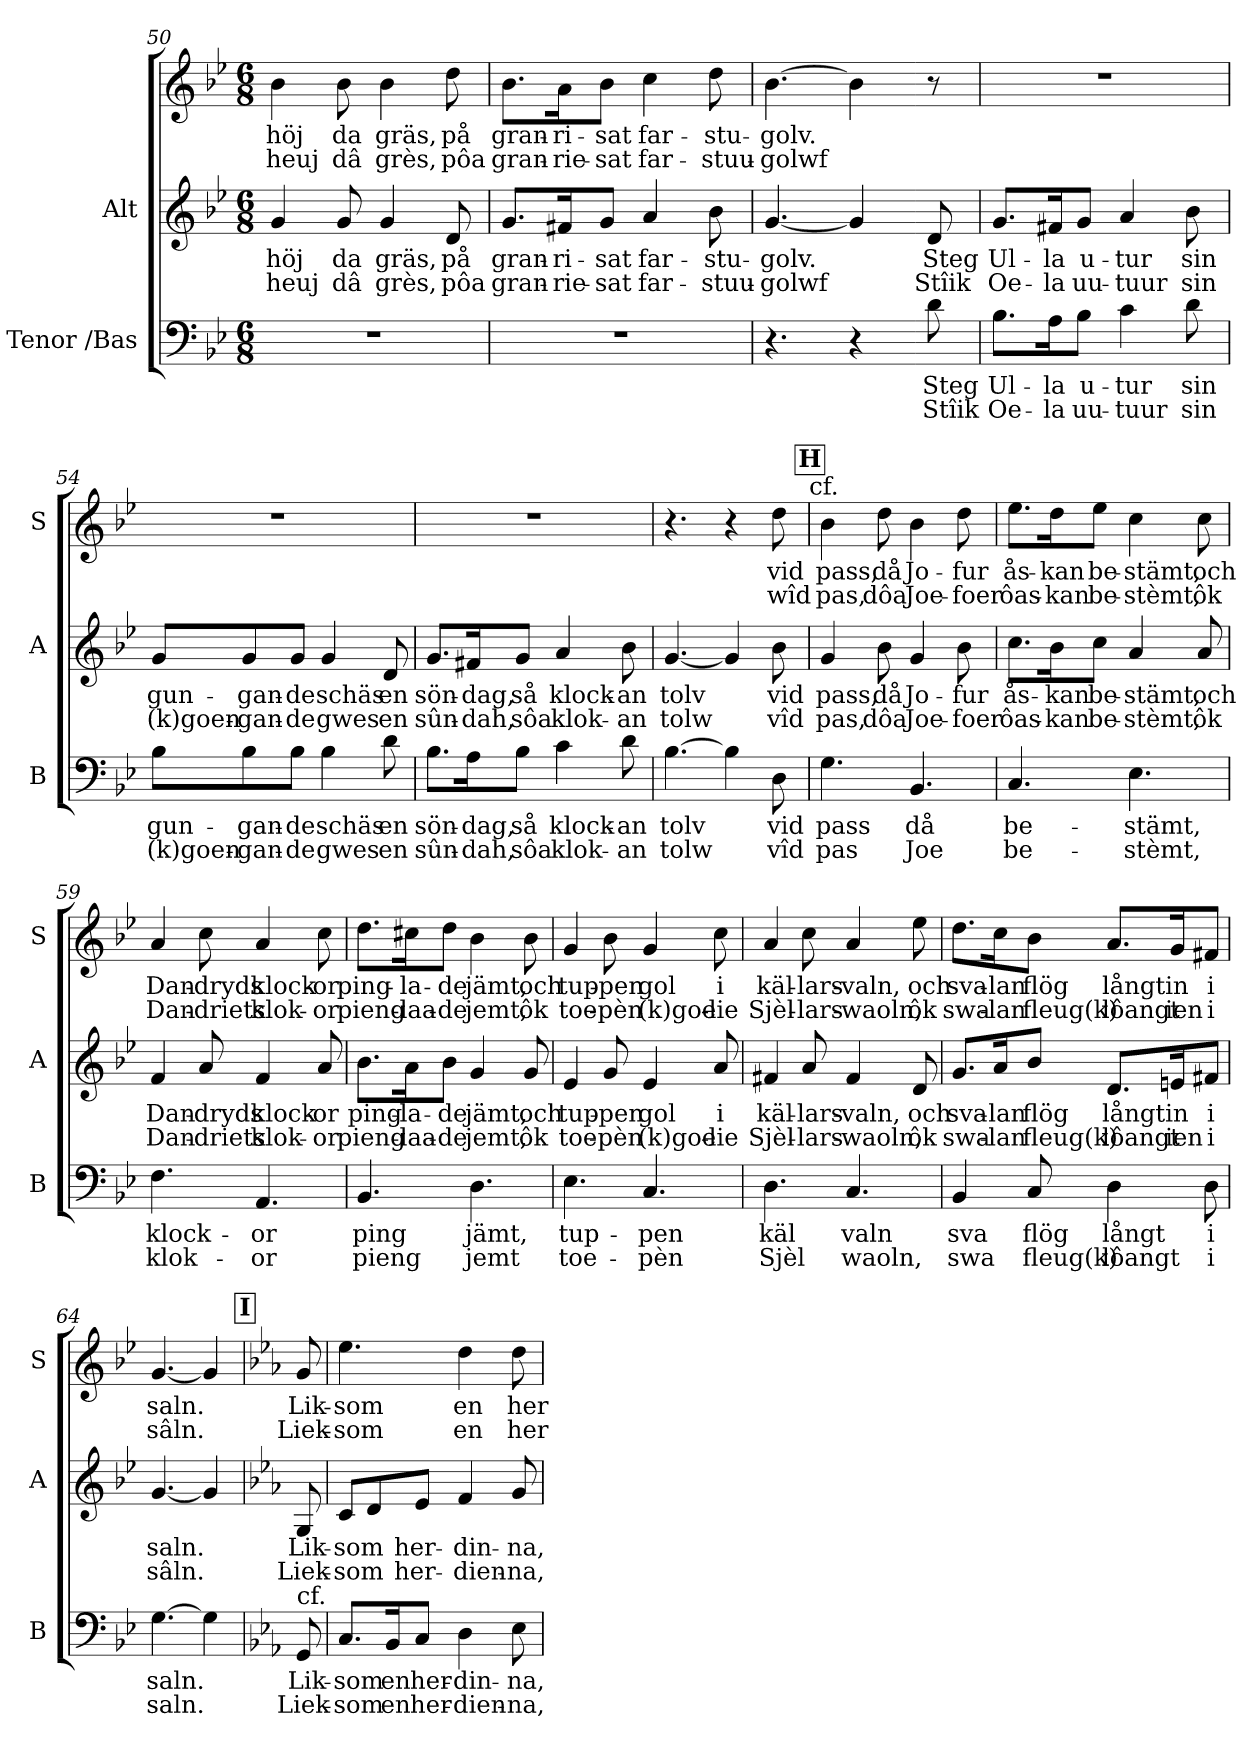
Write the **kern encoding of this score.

**kern	**text	**text	**kern	**text	**text	**kern	**text	**text
*part3	*part3	*part3	*part2	*part2	*part2	*part1	*part1	*part1
*staff3	*staff3	*staff3	*staff2	*staff2	*staff2	*staff1	*staff1	*staff1
*I"Tenor /Bas	*	*	*I"Alt	*	*	*	*	*
*I'B	*	*	*I'A	*	*	*I'S	*	*
*clefF4	*	*	*clefG2	*	*	*clefG2	*	*
*k[b-e-]	*	*	*k[b-e-]	*	*	*k[b-e-]	*	*
*B-:	*	*	*B-:	*	*	*B-:	*	*
*M6/8	*	*	*M6/8	*	*	*M6/8	*	*
=50	=50	=50	=50	=50	=50	=50	=50	=50
!	!	!	!	!LO:LY:b	!LO:LY:b	!	!LO:LY:b	!LO:LY:b
2.r	.	.	4g/	höj	heuj	4b-\	höj	heuj
!	!	!	!	!LO:LY:b	!LO:LY:b	!	!LO:LY:b	!LO:LY:b
.	.	.	8g/	da	dâ	8b-\	da	dâ
!	!	!	!	!LO:LY:b	!LO:LY:b	!	!LO:LY:b	!LO:LY:b
.	.	.	4g/	gräs,	grès,	4b-\	gräs,	grès,
!	!	!	!	!LO:LY:b	!LO:LY:b	!	!LO:LY:b	!LO:LY:b
.	.	.	8d/	på	pôa	8dd\	på	pôa
=51	=51	=51	=51	=51	=51	=51	=51	=51
!	!	!	!	!LO:LY:b	!LO:LY:b	!	!LO:LY:b	!LO:LY:b
2.r	.	.	8.g/L	gran-	gran-	8.b-\L	gran-	gran-
!	!	!	!	!LO:LY:b	!LO:LY:b	!	!LO:LY:b	!LO:LY:b
.	.	.	16f#X/K	-ri-	-rie-	16a\K	-ri-	-rie-
!	!	!	!	!LO:LY:b	!LO:LY:b	!	!LO:LY:b	!LO:LY:b
.	.	.	8g/J	-sat	-sat	8b-\J	-sat	-sat
!	!	!	!	!LO:LY:b	!LO:LY:b	!	!LO:LY:b	!LO:LY:b
.	.	.	4a/	far-	far-	4cc\	far-	far-
!	!	!	!	!LO:LY:b	!LO:LY:b	!	!LO:LY:b	!LO:LY:b
.	.	.	8b-\	-stu-	-stuu-	8dd\	-stu-	-stuu-
=52	=52	=52	=52	=52	=52	=52	=52	=52
!	!	!	!	!LO:LY:b	!LO:LY:b	!	!LO:LY:b	!LO:LY:b
4.r	.	.	[4.g/	-golv.	-golwf	[4.b-\	-golv.	-golwf
4r	.	.	4g/]	.	.	4b-\]	.	.
=52X5-	=52X5-	=52X5-	=52X5-	=52X5-	=52X5-	=52X5-	=52X5-	=52X5-
!	!LO:LY:b	!LO:LY:b	!	!LO:LY:b	!LO:LY:b	!	!	!
8d\	Steg	Stîik	8d/	Steg	Stîik	8r	.	.
!!LO:PB:g=z
=53	=53	=53	=53	=53	=53	=53	=53	=53
!	!LO:LY:b	!LO:LY:b	!	!LO:LY:b	!LO:LY:b	!	!	!
8.B-\L	-Ul-	Oe-	8.g/L	Ul-	Oe-	2.r	.	.
!	!LO:LY:b	!LO:LY:b	!	!LO:LY:b	!LO:LY:b	!	!	!
16A\K	la	-la	16f#X/K	-la	-la	.	.	.
!	!LO:LY:b	!LO:LY:b	!	!LO:LY:b	!LO:LY:b	!	!	!
8B-\J	-u-	uu-	8g/J	u-	uu-	.	.	.
!	!LO:LY:b	!LO:LY:b	!	!LO:LY:b	!LO:LY:b	!	!	!
4c\	tur	-tuur	4a/	-tur	-tuur	.	.	.
!	!LO:LY:b	!LO:LY:b	!	!LO:LY:b	!LO:LY:b	!	!	!
8d\	sin	sin	8b-\	sin	sin	.	.	.
=54	=54	=54	=54	=54	=54	=54	=54	=54
!	!LO:LY:b	!LO:LY:b	!	!LO:LY:b	!LO:LY:b	!	!	!
8B-\L	-gun-	(k)goen-	8g/L	gun-	(k)goen-	2.r	.	.
!	!LO:LY:b	!LO:LY:b	!	!LO:LY:b	!LO:LY:b	!	!	!
8B-\	-gan-	-gan-	8g/	-gan-	-gan-	.	.	.
!	!LO:LY:b	!LO:LY:b	!	!LO:LY:b	!LO:LY:b	!	!	!
8B-\J	de	-de	8g/J	-de	-de	.	.	.
!	!LO:LY:b	!LO:LY:b	!	!LO:LY:b	!LO:LY:b	!	!	!
4B-\	schäs	gwes	4g/	schäs	gwes	.	.	.
!	!LO:LY:b	!LO:LY:b	!	!LO:LY:b	!LO:LY:b	!	!	!
8d\	en	en	8d/	en	en	.	.	.
=55	=55	=55	=55	=55	=55	=55	=55	=55
!	!LO:LY:b	!LO:LY:b	!	!LO:LY:b	!LO:LY:b	!	!	!
8.B-\L	-sön-	sûn-	8.g/L	sön-	sûn-	2.r	.	.
!	!LO:LY:b	!LO:LY:b	!	!LO:LY:b	!LO:LY:b	!	!	!
16A\K	dag,	-dah,	16f#X/K	-dag,	-dah,	.	.	.
!	!LO:LY:b	!LO:LY:b	!	!LO:LY:b	!LO:LY:b	!	!	!
8B-\J	så	sôa	8g/J	så	sôa	.	.	.
!	!LO:LY:b	!LO:LY:b	!	!LO:LY:b	!LO:LY:b	!	!	!
4c\	-klock-	klok-	4a/	klock-	klok-	.	.	.
!	!LO:LY:b	!LO:LY:b	!	!LO:LY:b	!LO:LY:b	!	!	!
8d\	an	-an	8b-\	-an	-an	.	.	.
=56	=56	=56	=56	=56	=56	=56	=56	=56
!	!LO:LY:b	!LO:LY:b	!	!LO:LY:b	!LO:LY:b	!	!	!
[4.B-\	tolv	tolw	[4.g/	tolv	tolw	4.r	.	.
4B-\]	.	.	4g/]	.	.	4r	.	.
!	!LO:LY:b	!LO:LY:b	!	!LO:LY:b	!LO:LY:b	!	!LO:LY:b	!LO:LY:b
8D\	vid	vîd	8b-\	vid	vîd	8dd\	vid	wîd
!	!	!	!	!	!	!LO:TX:a:t=cf.	!	!
!!LO:LB:g=z
!!LO:REH:place=s1:a:B:fs=13.8:t=H
=57	=57	=57	=57	=57	=57	=57	=57	=57
!	!LO:LY:b	!LO:LY:b	!	!LO:LY:b	!LO:LY:b	!	!LO:LY:b	!LO:LY:b
*^	*	*	*	*	*	*	*	*
4.G\	8..ryy	pass	pas	4g/	pass,	pas,	4b-\	pass,	pas,
.	2ryy	.	.	.	.	.	.	.	.
!	!	!	!	!	!LO:LY:b	!LO:LY:b	!	!LO:LY:b	!LO:LY:b
.	.	.	.	8b-\	då	dôa	8dd\	då	dôa
!	!	!LO:LY:b	!LO:LY:b	!	!LO:LY:b	!LO:LY:b	!	!LO:LY:b	!LO:LY:b
4.BB-/	.	då	Joe	4g/	Jo-	Joe-	4b-\	Jo-	Joe-
!	!	!	!	!	!LO:LY:b	!LO:LY:b	!	!LO:LY:b	!LO:LY:b
.	.	.	.	8b-\	-fur	-foer	8dd\	-fur	-foer
.	32ryy	.	.	.	.	.	.	.	.
=58	=58	=58	=58	=58	=58	=58	=58	=58	=58
!	!	!LO:LY:b	!LO:LY:b	!	!LO:LY:b	!LO:LY:b	!	!LO:LY:b	!LO:LY:b
*v	*v	*	*	*	*	*	*	*	*
4.C/	be-	be-	8.cc\L	ås-	ôas-	8.ee-\L	ås-	ôas-
!	!	!	!	!LO:LY:b	!LO:LY:b	!	!LO:LY:b	!LO:LY:b
.	.	.	16b-\K	-kan	-kan	16dd\K	-kan	-kan
!	!	!	!	!LO:LY:b	!LO:LY:b	!	!LO:LY:b	!LO:LY:b
.	.	.	8cc\J	be-	be-	8ee-\J	be-	be-
!	!LO:LY:b	!LO:LY:b	!	!LO:LY:b	!LO:LY:b	!	!LO:LY:b	!LO:LY:b
4.E-\	-stämt,	-stèmt,	4a/	-stämt,	-stèmt,	4cc\	-stämt,	-stèmt,
!	!	!	!	!LO:LY:b	!LO:LY:b	!	!LO:LY:b	!LO:LY:b
.	.	.	8a/	och	ôk	8cc\	och	ôk
=59	=59	=59	=59	=59	=59	=59	=59	=59
!	!LO:LY:b	!LO:LY:b	!	!LO:LY:b	!LO:LY:b	!	!LO:LY:b	!LO:LY:b
4.F\	klock-	klok-	4f/	Dan-	Dan-	4a/	Dan-	Dan-
!	!	!	!	!LO:LY:b	!LO:LY:b	!	!LO:LY:b	!LO:LY:b
.	.	.	8a/	-dryds	-driets	8cc\	-dryds	-driets
!	!LO:LY:b	!LO:LY:b	!	!LO:LY:b	!LO:LY:b	!	!LO:LY:b	!LO:LY:b
4.AA/	-or	-or	4f/	klock-	klok-	4a/	klock-	klok-
!	!	!	!	!LO:LY:b	!LO:LY:b	!	!LO:LY:b	!LO:LY:b
.	.	.	8a/	-or	-or	8cc\	-or	-or
=60	=60	=60	=60	=60	=60	=60	=60	=60
!	!LO:LY:b	!LO:LY:b	!	!LO:LY:b	!LO:LY:b	!	!LO:LY:b	!LO:LY:b
4.BB-/	ping	pieng	8.b-\L	ping-	pieng-	8.dd\L	ping-	pieng-
!	!	!	!	!LO:LY:b	!LO:LY:b	!	!LO:LY:b	!LO:LY:b
.	.	.	16a\K	-la-	-laa-	16cc#X\K	-la-	-laa-
!	!	!	!	!LO:LY:b	!LO:LY:b	!	!LO:LY:b	!LO:LY:b
.	.	.	8b-\J	-de	-de	8dd\J	-de	-de
!	!LO:LY:b	!LO:LY:b	!	!LO:LY:b	!LO:LY:b	!	!LO:LY:b	!LO:LY:b
4.D\	jämt,	jemt	4g/	jämt,	jemt,	4b-\	jämt,	jemt,
!	!	!	!	!LO:LY:b	!LO:LY:b	!	!LO:LY:b	!LO:LY:b
.	.	.	8g/	och	ôk	8b-\	och	ôk
!!LO:LB:g=z
=61	=61	=61	=61	=61	=61	=61	=61	=61
!	!LO:LY:b	!LO:LY:b	!	!LO:LY:b	!LO:LY:b	!	!LO:LY:b	!LO:LY:b
4.E-\	tup-	toe-	4e-/	tup-	toe-	4g/	tup-	toe-
!	!	!	!	!LO:LY:b	!LO:LY:b	!	!LO:LY:b	!LO:LY:b
.	.	.	8g/	-pen	-pèn	8b-\	-pen	-pèn
!	!LO:LY:b	!LO:LY:b	!	!LO:LY:b	!LO:LY:b	!	!LO:LY:b	!LO:LY:b
4.C/	-pen	-pèn	4e-/	gol	(k)goe-	4g/	gol	(k)goe-
!	!	!	!	!LO:LY:b	!LO:LY:b	!	!LO:LY:b	!LO:LY:b
.	.	.	8a/	i	-lie	8cc\	i	-lie
=62	=62	=62	=62	=62	=62	=62	=62	=62
!	!LO:LY:b	!LO:LY:b	!	!LO:LY:b	!LO:LY:b	!	!LO:LY:b	!LO:LY:b
4.D\	käl	Sjèl	4f#X/	käl-	Sjèl-	4a/	käl-	Sjèl-
!	!	!	!	!LO:LY:b	!LO:LY:b	!	!LO:LY:b	!LO:LY:b
.	.	.	8a/	-lars-	-lars-	8cc\	-lars-	-lars-
!	!LO:LY:b	!LO:LY:b	!	!LO:LY:b	!LO:LY:b	!	!LO:LY:b	!LO:LY:b
4.C/	valn	waoln,	4f#/	-valn,	-waoln,	4a/	-valn,	-waoln,
!	!	!	!	!LO:LY:b	!LO:LY:b	!	!LO:LY:b	!LO:LY:b
.	.	.	8d/	och	ôk	8ee-\	och	ôk
=63	=63	=63	=63	=63	=63	=63	=63	=63
!	!LO:LY:b	!LO:LY:b	!	!LO:LY:b	!LO:LY:b	!	!LO:LY:b	!LO:LY:b
4BB-/	sva	swa	8.g/L	sva-	swa-	8.dd\L	sva-	swa-
!	!	!	!	!LO:LY:b	!LO:LY:b	!	!LO:LY:b	!LO:LY:b
.	.	.	16a/K	-lan	-lan	16cc\K	-lan	-lan
!	!LO:LY:b	!LO:LY:b	!	!LO:LY:b	!LO:LY:b	!	!LO:LY:b	!LO:LY:b
8C/	flög	fleug(k)	8b-/J	flög	fleug(k)	8b-\J	flög	fleug(k)
!	!LO:LY:b	!LO:LY:b	!	!LO:LY:b	!LO:LY:b	!	!LO:LY:b	!LO:LY:b
4D\	långt	lôangt	8.d/L	långt	lôangt	8.a/L	långt	lôangt
!	!	!	!	!LO:LY:b	!LO:LY:b	!	!LO:LY:b	!LO:LY:b
.	.	.	16en/K	in	ien	16g/K	in	ien
!	!LO:LY:b	!LO:LY:b	!	!LO:LY:b	!LO:LY:b	!	!LO:LY:b	!LO:LY:b
8D\	i	i	8f#X/J	i	i	8f#X/J	i	i
=64	=64	=64	=64	=64	=64	=64	=64	=64
!	!LO:LY:b	!LO:LY:b	!	!LO:LY:b	!LO:LY:b	!	!LO:LY:b	!LO:LY:b
[4.G\	saln.	saln.	[4.g/	saln.	sâln.	[4.g/	saln.	sâln.
4G\]	.	.	4g/]	.	.	4g/]	.	.
!!LO:PB:g=z
!!LO:REH:place=s1:a:B:fs=13.8:t=I
=64X6	=64X6	=64X6	=64X6	=64X6	=64X6	=64X6	=64X6	=64X6
*k[b-e-a-]	*	*	*k[b-e-a-]	*	*	*k[b-e-a-]	*	*
*E-:	*	*	*E-:	*	*	*E-:	*	*
!LO:TX:a:t=cf.	!	!	!	!	!	!	!	!
!	!LO:LY:b	!LO:LY:b	!	!LO:LY:b	!LO:LY:b	!	!LO:LY:b	!LO:LY:b
8GG/	Lik-	Liek-	8G/	Lik-	Liek-	8g/	Lik-	Liek-
=65	=65	=65	=65	=65	=65	=65	=65	=65
!	!LO:LY:b	!LO:LY:b	!	!LO:LY:b	!LO:LY:b	!	!LO:LY:b	!LO:LY:b
8.C/L	-som	-som	8c/L	-som	-som	4.ee-\	-som	-som
.	.	.	8d/	.	.	.	.	.
!	!LO:LY:b	!LO:LY:b	!	!	!	!	!	!
16BB-/K	en	en	.	.	.	.	.	.
!	!LO:LY:b	!LO:LY:b	!	!LO:LY:b	!LO:LY:b	!	!	!
8C/J	her-	her-	8e-/J	her-	her-	.	.	.
!	!LO:LY:b	!LO:LY:b	!	!LO:LY:b	!LO:LY:b	!	!LO:LY:b	!LO:LY:b
4D\	-din-	-dien-	4f/	-din-	-dien-	4dd\	en	en
!	!LO:LY:b	!LO:LY:b	!	!LO:LY:b	!LO:LY:b	!	!LO:LY:b	!LO:LY:b
8E-\	-na,	-na,	8g/	-na,	-na,	8dd\	her-	her-
=	=	=	=	=	=	=	=	=
*-	*-	*-	*-	*-	*-	*-	*-	*-
